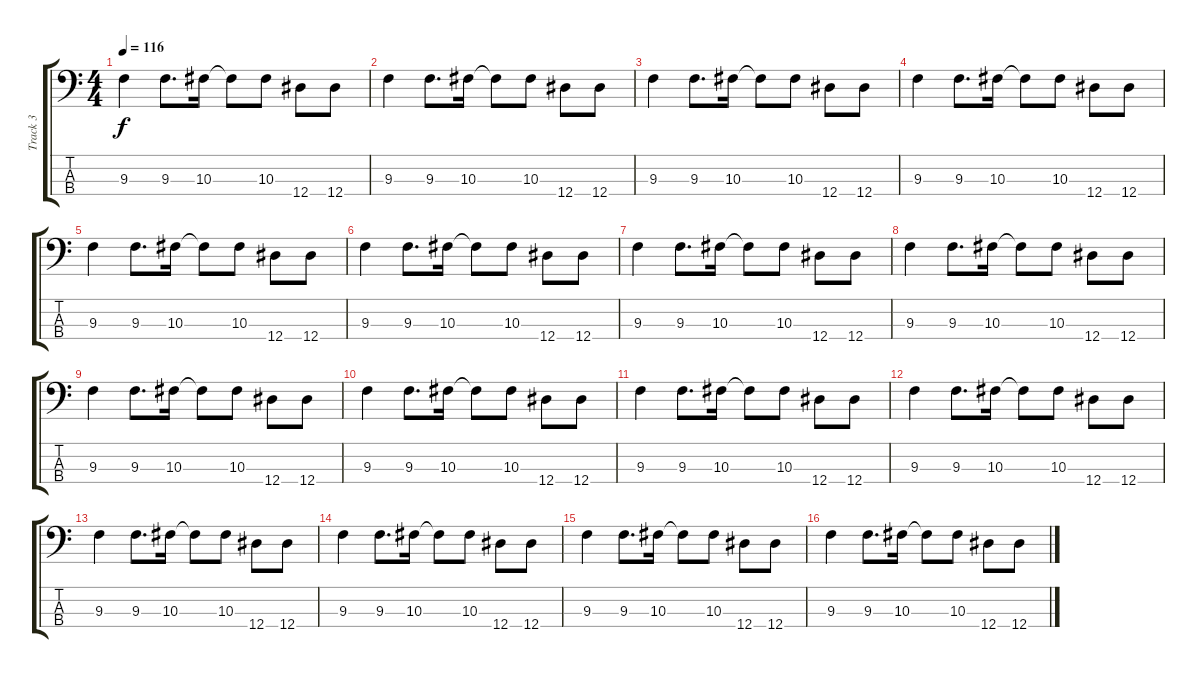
\track ("Track 3" "Track 3") {instrument electricbassfinger}
\staff {score tabs}
\tuning (Gb2 Db2 Ab1 Eb1) {hide}
\ts (4 4)
\tempo 116
\clef f4
\ks c
9.3.4{dy f} 9.3.8{d} 10.3.16 10.3{t}.8 10.3.8 12.4.8 12.4.8 |
9.3.4 9.3.8{d} 10.3.16 10.3{t}.8 10.3.8 12.4.8 12.4.8 |
9.3.4 9.3.8{d} 10.3.16 10.3{t}.8 10.3.8 12.4.8 12.4.8 |
9.3.4 9.3.8{d} 10.3.16 10.3{t}.8 10.3.8 12.4.8 12.4.8 |
9.3.4 9.3.8{d} 10.3.16 10.3{t}.8 10.3.8 12.4.8 12.4.8 |
9.3.4 9.3.8{d} 10.3.16 10.3{t}.8 10.3.8 12.4.8 12.4.8 |
9.3.4 9.3.8{d} 10.3.16 10.3{t}.8 10.3.8 12.4.8 12.4.8 |
9.3.4 9.3.8{d} 10.3.16 10.3{t}.8 10.3.8 12.4.8 12.4.8 |
9.3.4 9.3.8{d} 10.3.16 10.3{t}.8 10.3.8 12.4.8 12.4.8 |
9.3.4 9.3.8{d} 10.3.16 10.3{t}.8 10.3.8 12.4.8 12.4.8 |
9.3.4 9.3.8{d} 10.3.16 10.3{t}.8 10.3.8 12.4.8 12.4.8 |
9.3.4 9.3.8{d} 10.3.16 10.3{t}.8 10.3.8 12.4.8 12.4.8 |
9.3.4 9.3.8{d} 10.3.16 10.3{t}.8 10.3.8 12.4.8 12.4.8 |
9.3.4 9.3.8{d} 10.3.16 10.3{t}.8 10.3.8 12.4.8 12.4.8 |
9.3.4 9.3.8{d} 10.3.16 10.3{t}.8 10.3.8 12.4.8 12.4.8 |
9.3.4 9.3.8{d} 10.3.16 10.3{t}.8 10.3.8 12.4.8 12.4.8
